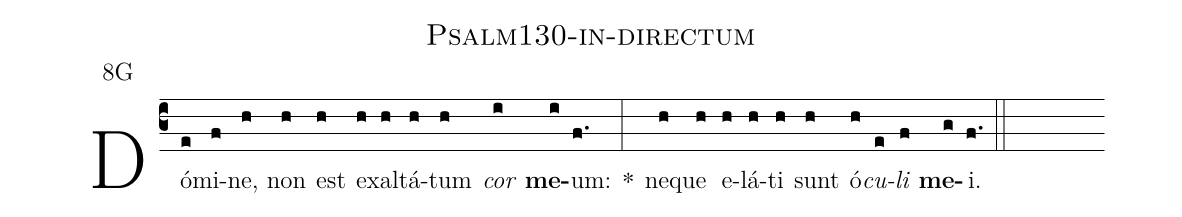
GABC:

name: Psalm130-in-directum;
office-part: psalmus;
annotation: 8G;
%%
(c3) Dó(e)mi(f)ne(h), non(h) est(h) ex(h)al(h)tá(h)tum(h) <i>cor</i>(i) <b>me</b>(i)um:(f.) *(:) ne(h)que(h) e(h)lá(h)ti(h) sunt(h) ó(h)<i>cu</i>(e)<i>li</i>(f) <b>me</b>(g)i.(f.) (::)
